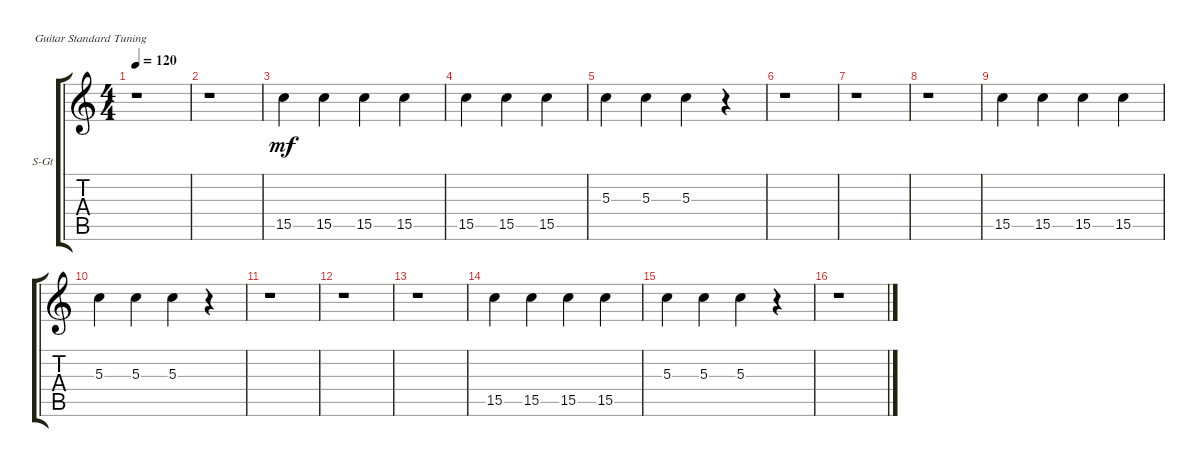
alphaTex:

\defaultSystemsLayout 4
\bracketExtendMode groupsimilarinstruments
\firstSystemTrackNameOrientation horizontal
\otherSystemsTrackNameOrientation horizontal
\track ("Steel Guitar" "S-Gt") {instrument acousticguitarsteel}
\staff {score tabs}
\tuning (E4 B3 G3 D3 A2 E2)
\ts (4 4)
\tempo 120
\clef g2
\ks c
r.1{dy mf beam Down} |
r.1{beam Down} |
15.5.4{beam Down} 15.5.4{beam Down} 15.5.4{beam Down} 15.5.4{beam Down} |
15.5.4{beam Down} 15.5.4{beam Down} 15.5.4{beam Down} |
5.3.4{beam Down} 5.3.4{beam Down} 5.3.4{beam Down} r.4{beam Down} |
r.1{beam Down} |
r.1{beam Down} |
r.1{beam Down} |
15.5.4{beam Down} 15.5.4{beam Down} 15.5.4{beam Down} 15.5.4{beam Down} |
5.3.4{beam Down} 5.3.4{beam Down} 5.3.4{beam Down} r.4{beam Down} |
r.1{beam Down} |
r.1{beam Down} |
r.1{beam Down} |
15.5.4{beam Down} 15.5.4{beam Down} 15.5.4{beam Down} 15.5.4{beam Down} |
5.3.4{beam Down} 5.3.4{beam Down} 5.3.4{beam Down} r.4{beam Down} |
r.1{beam Down}
